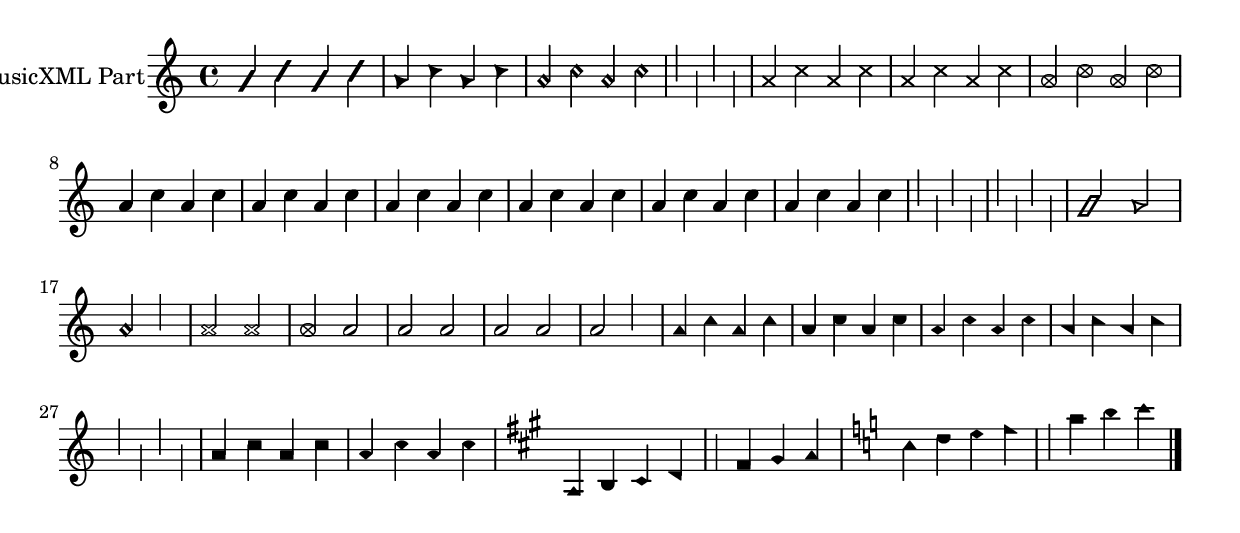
\version "2.18.2" 
\version "2.18.2" 
ponestaffone = \new Staff \with {
instrumentName = \markup { 

 \column { 


 \line { "MusicXML Part" 


 } 

 } 
 } 
 }{\autoBeamOff % measure 1
\clef treble \key c \major \time 4/4 
\tweak #'style #'slash
 a'4 
\tweak #'style #'slash
 c''4 
\tweak #'style #'slash
 a'4 
\tweak #'style #'slash
 c''4  | 

 % measure 2

\tweak #'style #'triangle
 a'4 
\tweak #'style #'triangle
 c''4 
\tweak #'style #'triangle
 a'4 
\tweak #'style #'triangle
 c''4  | 

 % measure 3
a'4\harmonic c''4\harmonic a'4\harmonic c''4\harmonic  | 

 % measure 4

\tweak #'style #'square
 a'4 
\tweak #'style #'square
 c''4 
\tweak #'style #'square
 a'4 
\tweak #'style #'square
 c''4  | 

 % measure 5

\tweak #'style #'cross
 a'4 
\tweak #'style #'cross
 c''4 
\tweak #'style #'cross
 a'4 
\tweak #'style #'cross
 c''4  | 

 % measure 6
\xNote a'4 \xNote c''4 \xNote a'4 \xNote c''4  | 

 % measure 7

\tweak #'style #'xcircle
 a'4 
\tweak #'style #'xcircle
 c''4 
\tweak #'style #'xcircle
 a'4 
\tweak #'style #'xcircle
 c''4  | 

 % measure 8

 a'4 
 c''4 
 a'4 
 c''4  | 

 % measure 9

 a'4 
 c''4 
 a'4 
 c''4  | 

 % measure 10

 a'4 
 c''4 
 a'4 
 c''4  | 

 % measure 11

 a'4 
 c''4 
 a'4 
 c''4  | 

 % measure 12

 a'4 
 c''4 
 a'4 
 c''4  | 

 % measure 13

 a'4 
 c''4 
 a'4 
 c''4  | 

 % measure 14

\tweak #'style #'cluster
 a'4 
\tweak #'style #'cluster
 c''4 
\tweak #'style #'cluster
 a'4 
\tweak #'style #'cluster
 c''4  | 

 % measure 15

\tweak #'style #'none
 a'4 
\tweak #'style #'none
 c''4 
\tweak #'style #'none
 a'4 
\tweak #'style #'none
 c''4  | 

 % measure 16

\tweak #'style #'slash
 a'2 
\tweak #'style #'triangle
 a'2  | 

 % measure 17
a'2\harmonic 
\tweak #'style #'square
 a'2  | 

 % measure 18

\tweak #'style #'cross
 a'2 \xNote a'2  | 

 % measure 19

\tweak #'style #'xcircle
 a'2 
 a'2  | 

 % measure 20

 a'2 
 a'2  | 

 % measure 21

 a'2 
 a'2  | 

 % measure 22

 a'2 
\tweak #'style #'cluster
 a'2  | 

 % measure 23

\tweak #'style #'do
 a'4 
\tweak #'style #'do
 c''4 
\tweak #'style #'do
 a'4 
\tweak #'style #'do
 c''4  | 

 % measure 24

\tweak #'style #'re
 a'4 
\tweak #'style #'re
 c''4 
\tweak #'style #'re
 a'4 
\tweak #'style #'re
 c''4  | 

 % measure 25

\tweak #'style #'mi
 a'4 
\tweak #'style #'mi
 c''4 
\tweak #'style #'mi
 a'4 
\tweak #'style #'mi
 c''4  | 

 % measure 26

\tweak #'style #'fa
 a'4 
\tweak #'style #'fa
 c''4 
\tweak #'style #'fa
 a'4 
\tweak #'style #'fa
 c''4  | 

 % measure 27

\tweak #'style #'so
 a'4 
\tweak #'style #'so
 c''4 
\tweak #'style #'so
 a'4 
\tweak #'style #'so
 c''4  | 

 % measure 28

\tweak #'style #'la
 a'4 
\tweak #'style #'la
 c''4 
\tweak #'style #'la
 a'4 
\tweak #'style #'la
 c''4  | 

 % measure 29

\tweak #'style #'ti
 a'4 
\tweak #'style #'ti
 c''4 
\tweak #'style #'ti
 a'4 
\tweak #'style #'ti
 c''4  | 

 % measure 30
\key a \major 
\tweak #'style #'do
 a4 
\tweak #'style #'re
 b4 
\tweak #'style #'mi
 cis'4 
\tweak #'style #'fa
 d'4  | 

 % measure 31

\tweak #'style #'so
 e'4 
\tweak #'style #'la
 fis'4 
\tweak #'style #'ti
 gis'4 
\tweak #'style #'do
 a'4  | 

 % measure 32
\key c \major 
\tweak #'style #'do
 c''4 
\tweak #'style #'re
 d''4 
\tweak #'style #'mi
 e''4 
\tweak #'style #'fa
 f''4  | 

 % measure 33

\tweak #'style #'so
 g''4 
\tweak #'style #'la
 a''4 
\tweak #'style #'ti
 b''4 
\tweak #'style #'do
 c'''4  \bar "|."

 }

<<\ponestaffone>>